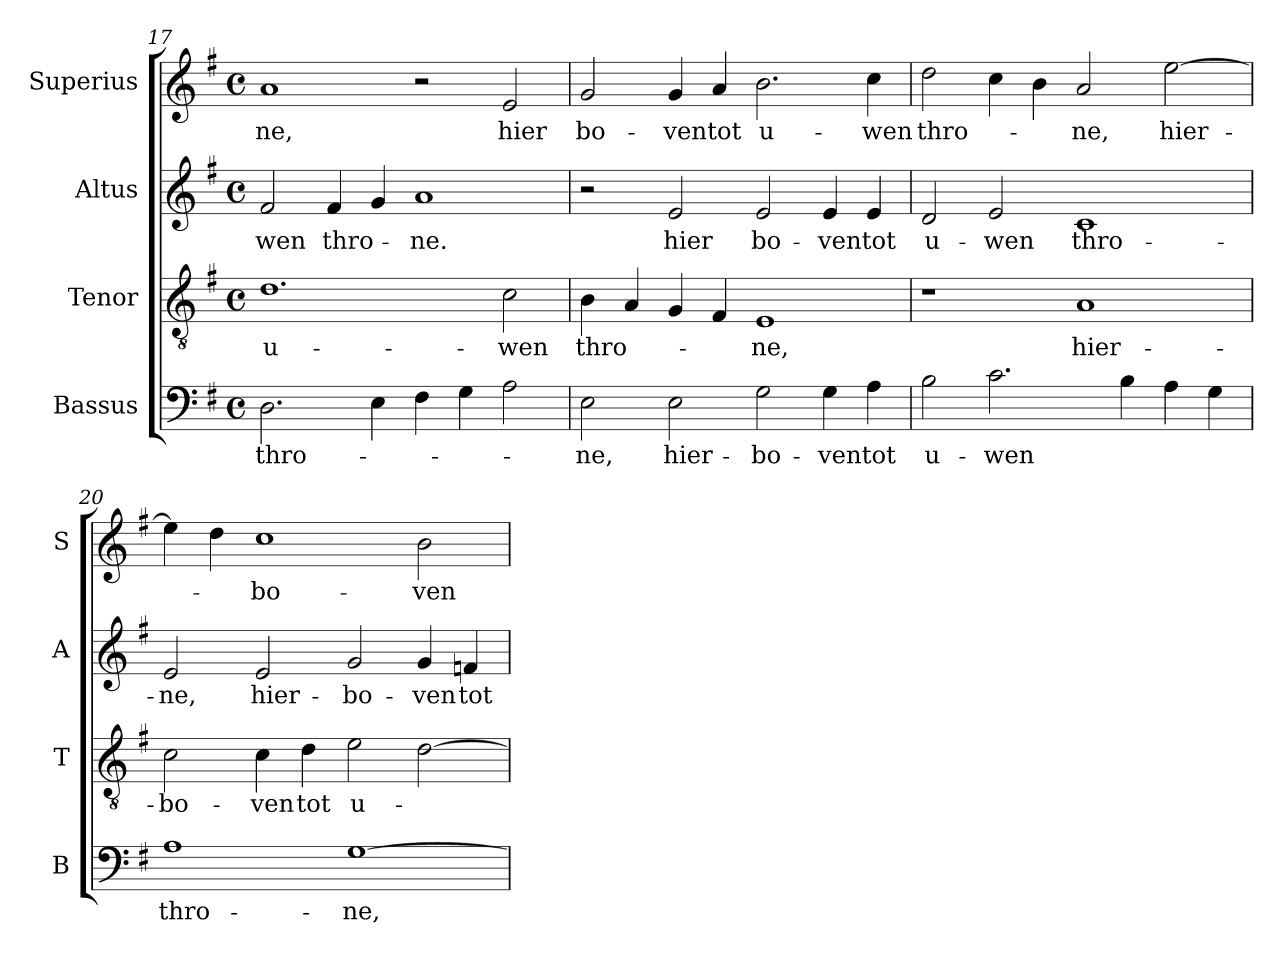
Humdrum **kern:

**kern	**text	**kern	**text	**kern	**text	**kern	**text
*part4	*part4	*part3	*part3	*part2	*part2	*part1	*part1
*staff4	*staff4	*staff3	*staff3	*staff2	*staff2	*staff1	*staff1
*I"Bassus	*	*I"Tenor	*	*I"Altus	*	*I"Superius	*
*I'B	*	*I'T	*	*I'A	*	*I'S	*
!!LO:LB:g=z
*clefF4	*	*clefGv2	*	*clefG2	*	*clefG2	*
*	*	*ITrd7c12	*	*ITrd7c12	*	*	*
*k[f#]	*	*k[f#]	*	*k[f#]	*	*k[f#]	*
*G:	*	*G:	*	*G:	*	*G:	*
*M4/4	*	*M4/4	*	*M4/4	*	*M4/4	*
*met(c)	*	*met(c)	*	*met(c)	*	*met(c)	*
=17	=17	=17	=17	=17	=17	=17	=17
!	!LO:LY:b:color=#000000	!	!	!	!	!	!
!	!	!	!LO:LY:b:color=#000000	!	!	!	!
!	!	!	!	!	!LO:LY:b:color=#000000	!	!
!	!	!	!	!	!	!	!LO:LY:b:color=#000000
2.Di\	thro-	1.Di	u-	2F#i/	-wen	1ai	-ne,
!	!	!	!	!	!LO:LY:b:color=#000000	!	!
.	.	.	.	4F#i/	thro-	.	.
4Ei\	.	.	.	4Gi/	.	.	.
!	!	!	!	!	!LO:LY:b:color=#000000	!	!
4F#i\	.	.	.	1Ai	-ne.	2r	.
4Gi\	.	.	.	.	.	.	.
!	!	!	!LO:LY:b:color=#000000	!	!	!	!
!	!	!	!	!	!	!	!LO:LY:b:color=#000000
2Ai\	.	2Ci\	-wen	.	.	2ei/	hier
=18	=18	=18	=18	=18	=18	=18	=18
!	!LO:LY:b:color=#000000	!	!	!	!	!	!
!	!	!	!LO:LY:b:color=#000000	!	!	!	!
!	!	!	!	!	!	!	!LO:LY:b:color=#000000
2Ei\	-ne,	4BBi\	thro-	2r	.	2gi/	bo-
.	.	4AAi/	.	.	.	.	.
!	!LO:LY:b:color=#000000	!	!	!	!	!	!
!	!	!	!	!	!LO:LY:b:color=#000000	!	!
!	!	!	!	!	!	!	!LO:LY:b:color=#000000
2Ei\	hier-	4GGi/	.	2Ei/	hier	4gi/	-ven
!	!	!	!	!	!	!	!LO:LY:b:color=#000000
.	.	4FF#i/	.	.	.	4ai/	tot
!	!LO:LY:b:color=#000000	!	!	!	!	!	!
!	!	!	!LO:LY:b:color=#000000	!	!	!	!
!	!	!	!	!	!LO:LY:b:color=#000000	!	!
!	!	!	!	!	!	!	!LO:LY:b:color=#000000
2Gi\	-bo-	1EEi	-ne,	2Ei/	bo-	2.bi\	u-
!	!LO:LY:b:color=#000000	!	!	!	!	!	!
!	!	!	!	!	!LO:LY:b:color=#000000	!	!
4Gi\	-ven	.	.	4Ei/	-ven	.	.
!	!LO:LY:b:color=#000000	!	!	!	!	!	!
!	!	!	!	!	!LO:LY:b:color=#000000	!	!
!	!	!	!	!	!	!	!LO:LY:b:color=#000000
4Ai\	tot	.	.	4Ei/	tot	4cci\	-wen
=19	=19	=19	=19	=19	=19	=19	=19
!	!LO:LY:b:color=#000000	!	!	!	!	!	!
!	!	!	!	!	!LO:LY:b:color=#000000	!	!
!	!	!	!	!	!	!	!LO:LY:b:color=#000000
2Bi\	u-	1r	.	2Di/	u-	2ddi\	thro-
!	!LO:LY:b:color=#000000	!	!	!	!	!	!
!	!	!	!	!	!LO:LY:b:color=#000000	!	!
2.ci\	-wen	.	.	2Ei/	-wen	4cci\	.
.	.	.	.	.	.	4bi\	.
!	!	!	!LO:LY:b:color=#000000	!	!	!	!
!	!	!	!	!	!LO:LY:b:color=#000000	!	!
!	!	!	!	!	!	!	!LO:LY:b:color=#000000
.	.	1AAi	hier-	1Ci	thro-	2ai/	-ne,
4Bi\	.	.	.	.	.	.	.
!	!	!	!	!	!	!	!LO:LY:b:color=#000000
4Ai\	.	.	.	.	.	[>2eei\	hier-
4Gi\	.	.	.	.	.	.	.
=20	=20	=20	=20	=20	=20	=20	=20
!	!LO:LY:b:color=#000000	!	!	!	!	!	!
!	!	!	!LO:LY:b:color=#000000	!	!	!	!
!	!	!	!	!	!LO:LY:b:color=#000000	!	!
1Ai	thro-	2Ci\	-bo-	2Ei/	-ne,	4eei\]	.
.	.	.	.	.	.	4ddi\	.
!	!	!	!LO:LY:b:color=#000000	!	!	!	!
!	!	!	!	!	!LO:LY:b:color=#000000	!	!
!	!	!	!	!	!	!	!LO:LY:b:color=#000000
.	.	4Ci\	-ven	2Ei/	hier-	1cci	-bo-
!	!	!	!LO:LY:b:color=#000000	!	!	!	!
.	.	4Di\	tot	.	.	.	.
!	!LO:LY:b:color=#000000	!	!	!	!	!	!
!	!	!	!LO:LY:b:color=#000000	!	!	!	!
!	!	!	!	!	!LO:LY:b:color=#000000	!	!
[>1Gi	-ne,	2Ei\	u-	2Gi/	-bo-	.	.
!	!	!	!	!	!LO:LY:b:color=#000000	!	!
!	!	!	!	!	!	!	!LO:LY:b:color=#000000
.	.	[>2Di\	.	4Gi/	-ven	2bi\	-ven
!	!	!	!	!	!LO:LY:b:color=#000000	!	!
.	.	.	.	4Fni/	tot	.	.
=	=	=	=	=	=	=	=
*-	*-	*-	*-	*-	*-	*-	*-
